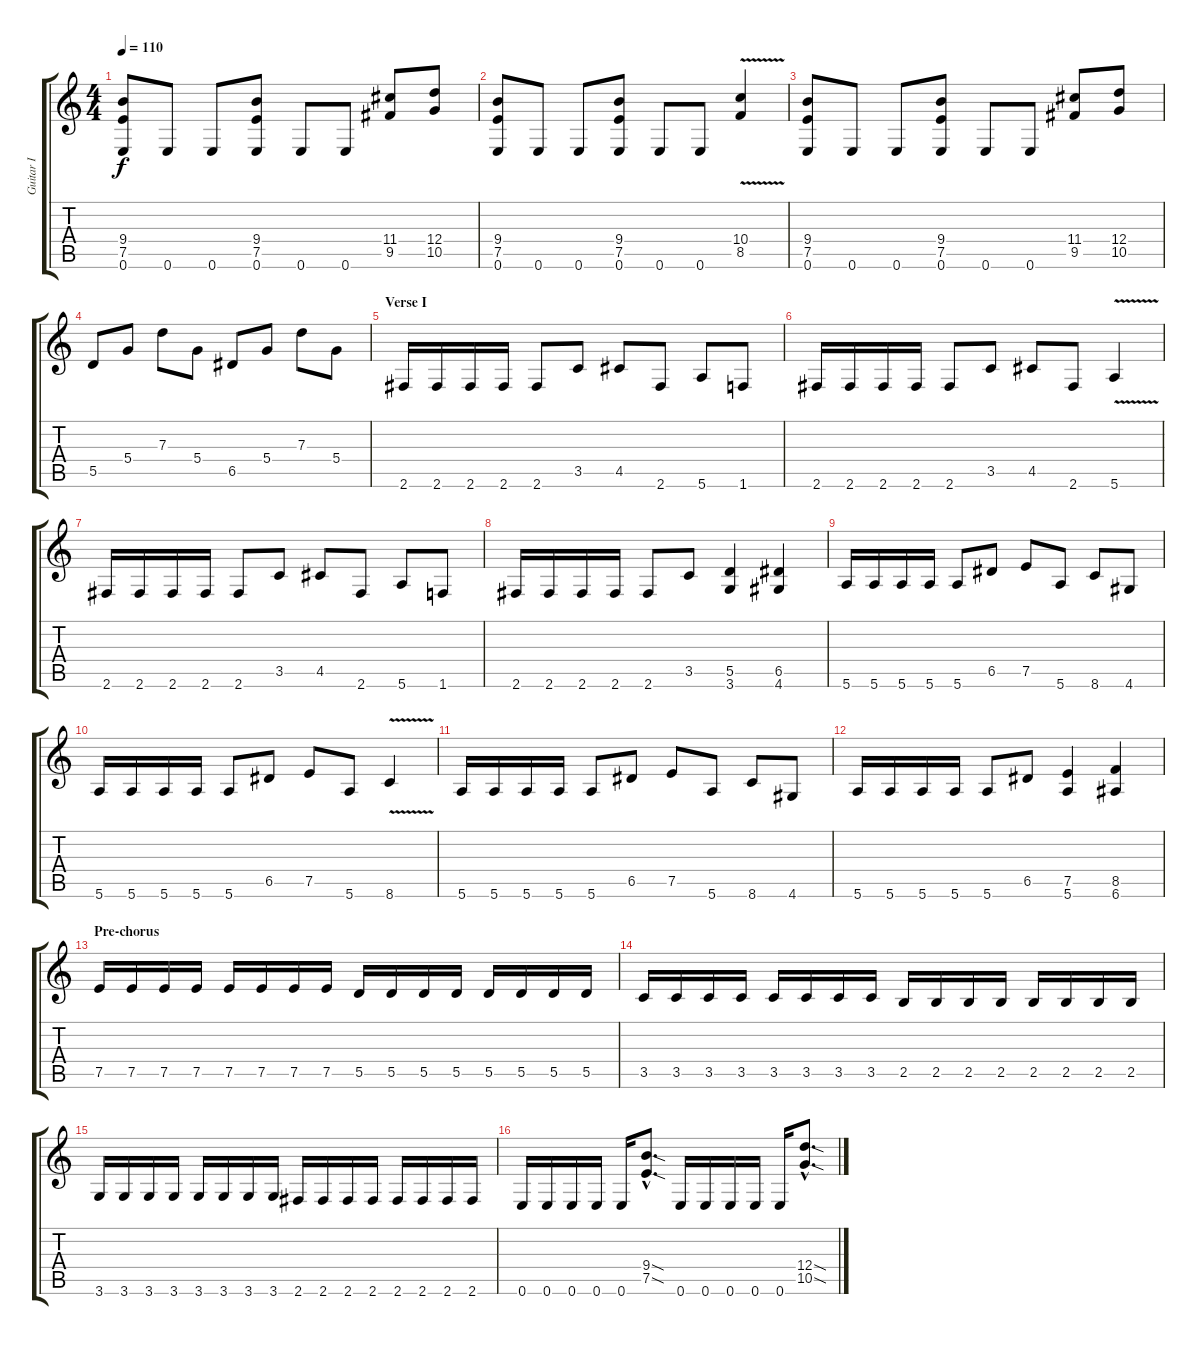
\track ("Guitar I" "Guitar I") {instrument distortionguitar}
\staff {score tabs}
\tuning (E4 B3 G3 D3 A2 E2) {hide}
\ts (4 4)
\tempo 110
\clef g2
\ks c
(9.4 7.5 0.6).8{dy f} 0.6.8 0.6.8 (9.4 7.5 0.6).8 0.6.8 0.6.8 (11.4 9.5).8 (12.4 10.5).8 |
(9.4 7.5 0.6).8 0.6.8 0.6.8 (9.4 7.5 0.6).8 0.6.8 0.6.8 (10.4{v} 8.5{v}).4 |
(9.4 7.5 0.6).8 0.6.8 0.6.8 (9.4 7.5 0.6).8 0.6.8 0.6.8 (11.4 9.5).8 (12.4 10.5).8 |
5.5.8 5.4.8 7.3.8 5.4.8 6.5.8 5.4.8 7.3.8 5.4.8 |
\section ("" "Verse I")
2.6.16 2.6.16 2.6.16 2.6.16 2.6.8 3.5.8 4.5.8 2.6.8 5.6.8 1.6.8 |
2.6.16 2.6.16 2.6.16 2.6.16 2.6.8 3.5.8 4.5.8 2.6.8 5.6{v}.4 |
2.6.16 2.6.16 2.6.16 2.6.16 2.6.8 3.5.8 4.5.8 2.6.8 5.6.8 1.6.8 |
2.6.16 2.6.16 2.6.16 2.6.16 2.6.8 3.5.8 (5.5 3.6).4 (6.5 4.6).4 |
5.6.16 5.6.16 5.6.16 5.6.16 5.6.8 6.5.8 7.5.8 5.6.8 8.6.8 4.6.8 |
5.6.16 5.6.16 5.6.16 5.6.16 5.6.8 6.5.8 7.5.8 5.6.8 8.6{v}.4 |
5.6.16 5.6.16 5.6.16 5.6.16 5.6.8 6.5.8 7.5.8 5.6.8 8.6.8 4.6.8 |
5.6.16 5.6.16 5.6.16 5.6.16 5.6.8 6.5.8 (7.5 5.6).4 (8.5 6.6).4 |
\section ("" "Pre-chorus")
7.5.16 7.5.16 7.5.16 7.5.16 7.5.16 7.5.16 7.5.16 7.5.16 5.5.16 5.5.16 5.5.16 5.5.16 5.5.16 5.5.16 5.5.16 5.5.16 |
3.5.16 3.5.16 3.5.16 3.5.16 3.5.16 3.5.16 3.5.16 3.5.16 2.5.16 2.5.16 2.5.16 2.5.16 2.5.16 2.5.16 2.5.16 2.5.16 |
3.6.16 3.6.16 3.6.16 3.6.16 3.6.16 3.6.16 3.6.16 3.6.16 2.6.16 2.6.16 2.6.16 2.6.16 2.6.16 2.6.16 2.6.16 2.6.16 |
0.6.16 0.6.16 0.6.16 0.6.16 0.6.16 (9.4{sod hac} 7.5{sod hac}).8{d} 0.6.16 0.6.16 0.6.16 0.6.16 0.6.16 (12.4{sod hac} 10.5{sod hac}).8{d}
